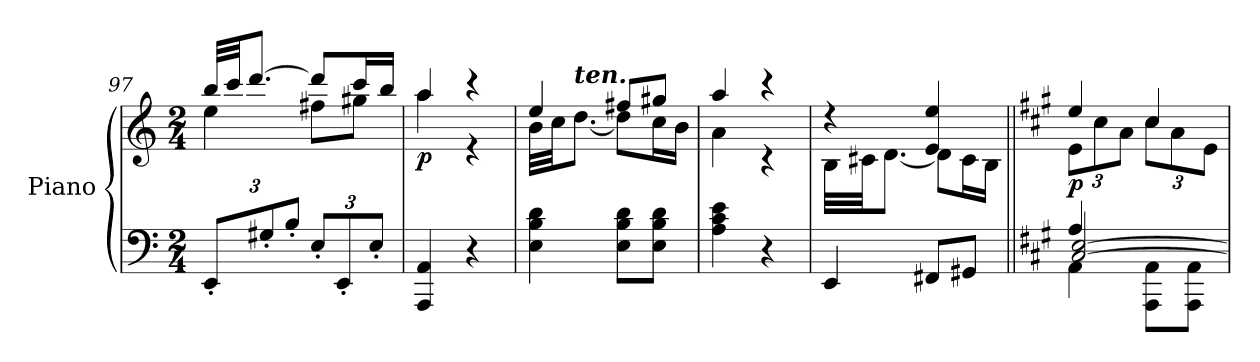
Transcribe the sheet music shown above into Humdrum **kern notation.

**kern	**kern	**dynam
*part1	*part1	*part1
*staff2	*staff1	*staff1/2
*I"Piano	*	*
*I'Pno	*	*
*clefF4	*clefG2	*
*k[]	*k[]	*
*M2/4	*M2/4	*
*Xbrackettup	*	*
=97	=97	=97
*	*^	*
12EE'/L	32bb/LLL	4ee\	.
.	32ccc/JJ	.	.
.	[8.ddd/J	.	.
12G#X'/	.	.	.
12B'/J	.	.	.
12E'/L	8ddd/L]	8ff#X\L	.
12EE'/	.	.	.
.	16ccc/L	8gg#X\J	.
12E'/J	.	.	.
.	16bb/JJ	.	.
=98	=98	=98	=98
!	!	!	!LO:DY:b
4AAA/ 4AA/	4aa/	4aa\	p
4r	4r	4r	.
!!LO:LB:g=z	!!
=99	=99	=99	=99
4E\ 4B\ 4d\	4ee/	32b\LLL	.
.	.	32cc\JJ	.
!	!	!LO:TX:a:Bi:t=ten.	!
.	.	[8.dd\J	.
*	*MM72	*	*
8E\ 8B\ 8d\L	8ff#X/L	8dd\L]	.
8E\ 8B\ 8d\J	8gg#X/J	16cc\L	.
.	.	16b\JJ	.
=100	=100	=100	=100
4A\ 4c\ 4e\	4aa/	4a\	.
4r	4r	4r	.
=101	=101	=101	=101
4EE/	4r	32B\LLL	.
.	.	32c#X\JJ	.
.	.	[8.d\J	.
8FF#X/L	4e/ 4ee/	8d\L]	.
8GG#X/J	.	16c#\L	.
.	.	16B\JJ	.
=102||	=102||	=102||	=102||
*k[f#c#g#]	*k[f#c#g#]	*	*
*^	*	*	*
*	*^	*	*	*
*	*	*	*	*Xbrackettup	*
!	!	!	!	!	!LO:DY:b
4A/	4AA\	[2C#/ [2E/	4ee/	12e\L	p
.	.	.	.	12cc#\	.
.	.	.	.	12a\J	.
4ryy	8AAA\ 8AA\L	.	4cc#/	12cc#\L	.
.	.	.	.	12a\	.
.	8AAA\ 8AA\J	.	.	.	.
.	.	.	.	12e\J	.
*v	*v	*v	*	*	*
*	*v	*v	*
=	=	=
*-	*-	*-
